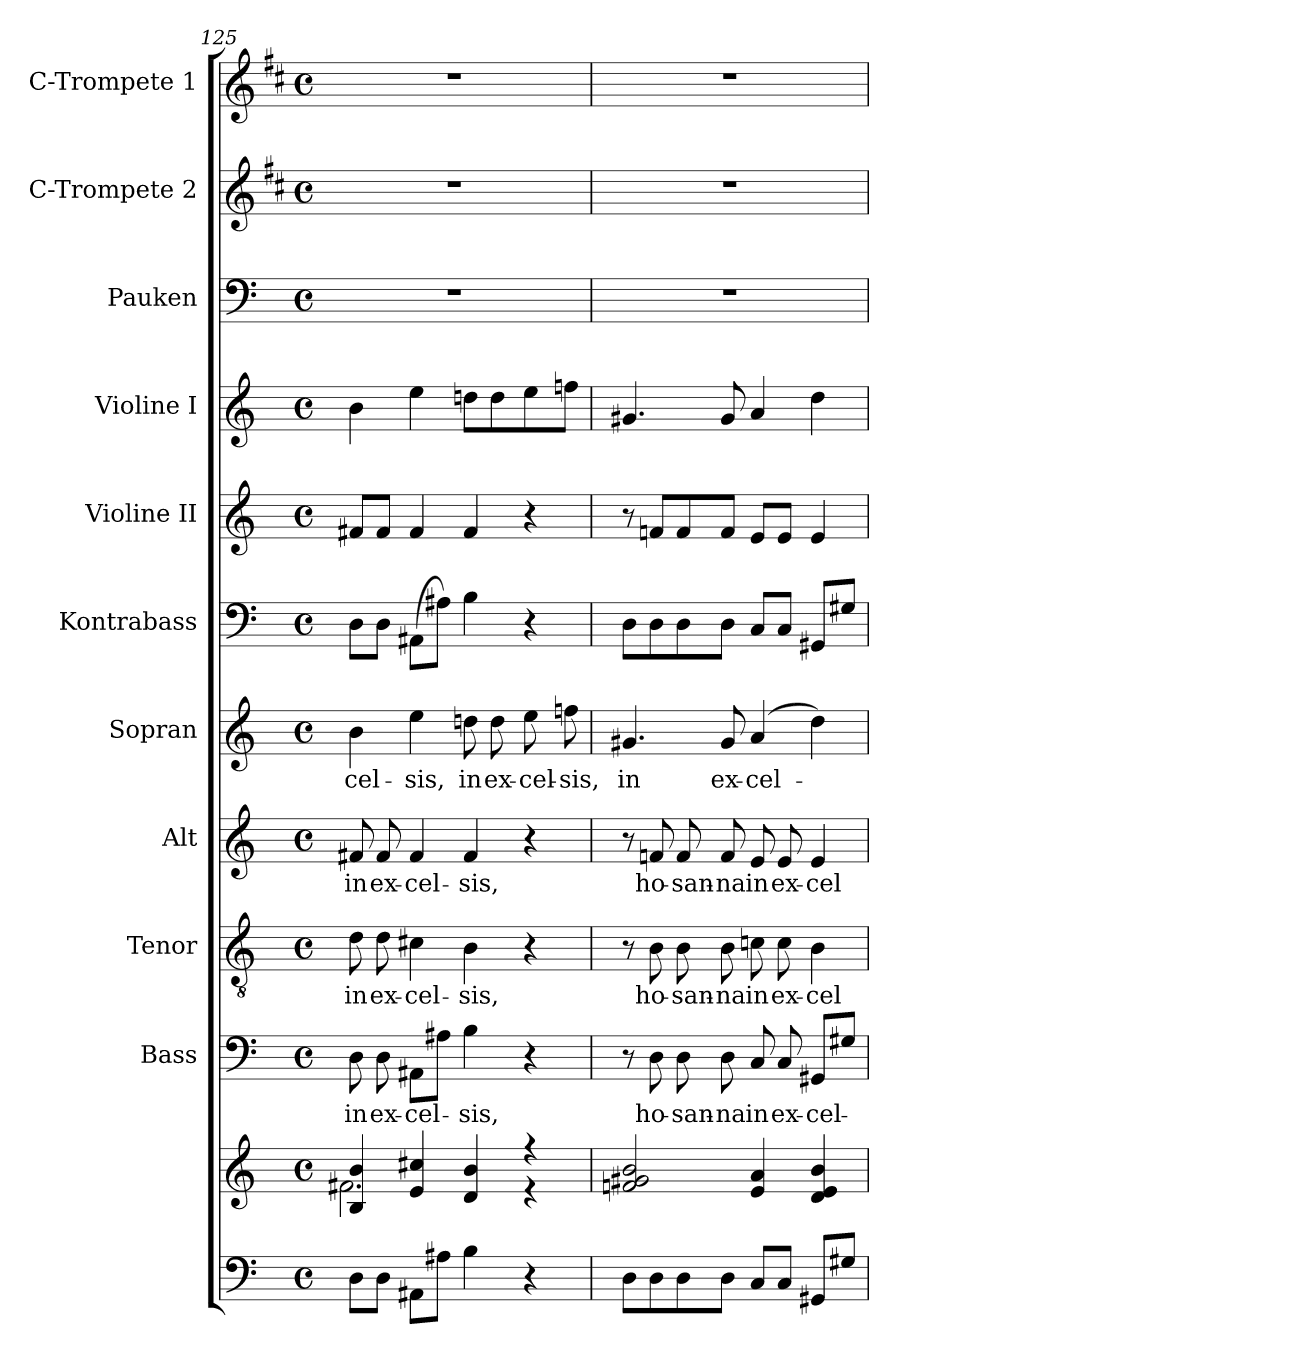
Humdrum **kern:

**kern	**kern	**kern	**text	**kern	**text	**kern	**text	**kern	**text	**kern	**kern	**kern	**kern	**kern	**kern
*part11	*part11	*part10	*part10	*part9	*part9	*part8	*part8	*part7	*part7	*part6	*part5	*part4	*part3	*part2	*part1
*staff12	*staff11	*staff10	*staff10	*staff9	*staff9	*staff8	*staff8	*staff7	*staff7	*staff6	*staff5	*staff4	*staff3	*staff2	*staff1
*	*	*I"Bass	*	*I"Tenor	*	*I"Alt	*	*I"Sopran	*	*I"Kontrabass	*I"Violine II	*I"Violine I	*I"Pauken	*I"C-Trompete 2	*I"C-Trompete 1
*	*	*I'B.	*	*I'T.	*	*I'A.	*	*I'S.	*	*I'Kb.	*I'Vl. II	*I'Vl. I	*I'Pk.	*I'C Trp. 2	*I'C Trp. 1
*clefF4	*clefG2	*clefF4	*	*clefGv2	*	*clefG2	*	*clefG2	*	*clefF4	*clefG2	*clefG2	*clefF4	*clefG2	*clefG2
*	*	*	*	*	*	*	*	*	*	*ITrd7c12	*	*	*	*ITrd1c2	*ITrd1c2
*k[]	*k[]	*k[]	*	*k[]	*	*k[]	*	*k[]	*	*k[]	*k[]	*k[]	*k[]	*k[]	*k[]
*C:	*C:	*C:	*	*C:	*	*C:	*	*C:	*	*C:	*C:	*C:	*C:	*C:	*C:
*M4/4	*M4/4	*M4/4	*	*M4/4	*	*M4/4	*	*M4/4	*	*M4/4	*M4/4	*M4/4	*M4/4	*M4/4	*M4/4
*met(c)	*met(c)	*met(c)	*	*met(c)	*	*met(c)	*	*met(c)	*	*met(c)	*met(c)	*met(c)	*met(c)	*met(c)	*met(c)
=125	=125	=125	=125	=125	=125	=125	=125	=125	=125	=125	=125	=125	=125	=125	=125
*	*^	*	*	*	*	*	*	*	*	*	*	*	*	*	*
!	!	!	!	!LO:LY:b	!	!LO:LY:b	!	!LO:LY:b	!	!LO:LY:b	!	!	!	!	!	!
8D\L	4B/ 4b/	2.f#X\	8D\	in	8d\	in	8f#X/	in	4b\	-cel-	8DD\L	8f#X/L	4b\	1r	1r	1r
!	!	!	!	!LO:LY:b	!	!LO:LY:b	!	!LO:LY:b	!	!	!	!	!	!	!	!
8D\J	.	.	8D\	ex-	8d\	ex-	8f#/	ex-	.	.	8DD\J	8f#/J	.	.	.	.
!	!	!	!	!LO:LY:b	!	!LO:LY:b	!	!LO:LY:b	!	!LO:LY:b	!	!	!	!	!	!
8AA#X\L	4e/ 4cc#X/	.	8AA#X\L	-cel-	4c#X\	-cel-	4f#/	-cel-	4ee\	-sis,	(>8AAA#X\L	4f#/	4ee\	.	.	.
8A#X\J	.	.	8A#X\J	.	.	.	.	.	.	.	8AA#X\J)	.	.	.	.	.
!	!	!	!	!LO:LY:b	!	!LO:LY:b	!	!LO:LY:b	!	!LO:LY:b	!	!	!	!	!	!
4B\	4d/ 4b/	.	4B\	-sis,	4B\	-sis,	4f#/	-sis,	8ddn\	in	4BB\	4f#/	8ddn\L	.	.	.
!	!	!	!	!	!	!	!	!	!	!LO:LY:b	!	!	!	!	!	!
.	.	.	.	.	.	.	.	.	8dd\	ex-	.	.	8dd\	.	.	.
!	!	!	!	!	!	!	!	!	!	!LO:LY:b	!	!	!	!	!	!
4r	4r	4r	4r	.	4r	.	4r	.	8ee\	-cel-	4r	4r	8ee\	.	.	.
!	!	!	!	!	!	!	!	!	!	!LO:LY:b	!	!	!	!	!	!
.	.	.	.	.	.	.	.	.	8ffn\	-sis,	.	.	8ffn\J	.	.	.
*	*v	*v	*	*	*	*	*	*	*	*	*	*	*	*	*	*
!!LO:PB:g=z
=126	=126	=126	=126	=126	=126	=126	=126	=126	=126	=126	=126	=126	=126	=126	=126
!	!	!	!	!	!	!	!	!	!LO:LY:b	!	!	!	!	!	!
8D\L	2fn/ 2g#X/ 2b/	8r	.	8r	.	8r	.	4.g#X/	in	8DD\L	8r	4.g#X/	1r	1r	1r
!	!	!	!LO:LY:b	!	!LO:LY:b	!	!LO:LY:b	!	!	!	!	!	!	!	!
8D\	.	8D\	ho-	8B\	ho-	8fn/	ho-	.	.	8DD\	8fn/L	.	.	.	.
!	!	!	!LO:LY:b	!	!LO:LY:b	!	!LO:LY:b	!	!	!	!	!	!	!	!
8D\	.	8D\	-san-	8B\	-san-	8f/	-san-	.	.	8DD\	8f/	.	.	.	.
!	!	!	!LO:LY:b	!	!LO:LY:b	!	!LO:LY:b	!	!LO:LY:b	!	!	!	!	!	!
8D\J	.	8D\	-na	8B\	-na	8f/	-na	8g#/	ex-	8DD\J	8f/J	8g#/	.	.	.
!	!	!	!LO:LY:b	!	!LO:LY:b	!	!LO:LY:b	!	!LO:LY:b	!	!	!	!	!	!
8C/L	4e/ 4a/	8C/	in	8cn\	in	8e/	in	(4a/	-cel-	8CC/L	8e/L	4a/	.	.	.
!	!	!	!LO:LY:b	!	!LO:LY:b	!	!LO:LY:b	!	!	!	!	!	!	!	!
8C/J	.	8C/	ex-	8c\	ex-	8e/	ex-	.	.	8CC/J	8e/J	.	.	.	.
!	!	!	!LO:LY:b	!	!LO:LY:b	!	!LO:LY:b	!	!	!	!	!	!	!	!
8GG#X/L	4d/ 4e/ 4b/	8GG#X/L	-cel-	4B\	-cel-	4e/	-cel-	4dd\)	.	8GGG#X/L	4e/	4dd\	.	.	.
8G#X/J	.	8G#X/J	.	.	.	.	.	.	.	8GG#X/J	.	.	.	.	.
=	=	=	=	=	=	=	=	=	=	=	=	=	=	=	=
*-	*-	*-	*-	*-	*-	*-	*-	*-	*-	*-	*-	*-	*-	*-	*-
